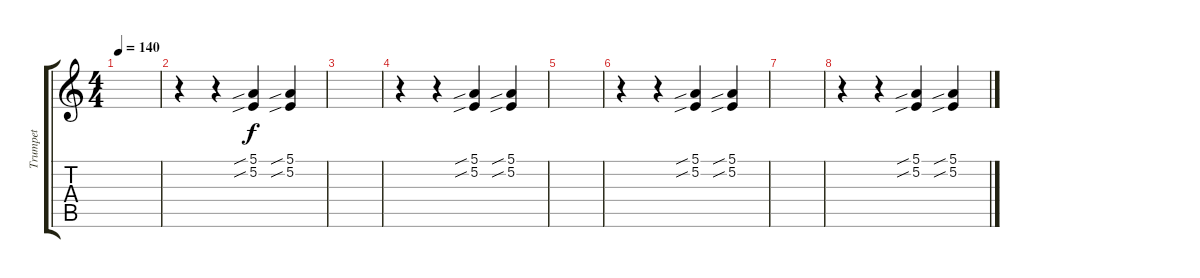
\track ("Trumpet" "Trumpet") {instrument trumpet}
\staff {score tabs}
\tuning (E4 B3 G3 D3 A2 E2) {hide}
\ts (4 4)
\tempo 140
\clef g2
\ks c
|
r.4 r.4 (5.1{sib} 5.2{sib}).4 (5.1{sib} 5.2{sib}).4 |
|
r.4 r.4 (5.1{sib} 5.2{sib}).4 (5.1{sib} 5.2{sib}).4 |
|
r.4 r.4 (5.1{sib} 5.2{sib}).4 (5.1{sib} 5.2{sib}).4 |
|
r.4 r.4 (5.1{sib} 5.2{sib}).4 (5.1{sib} 5.2{sib}).4
